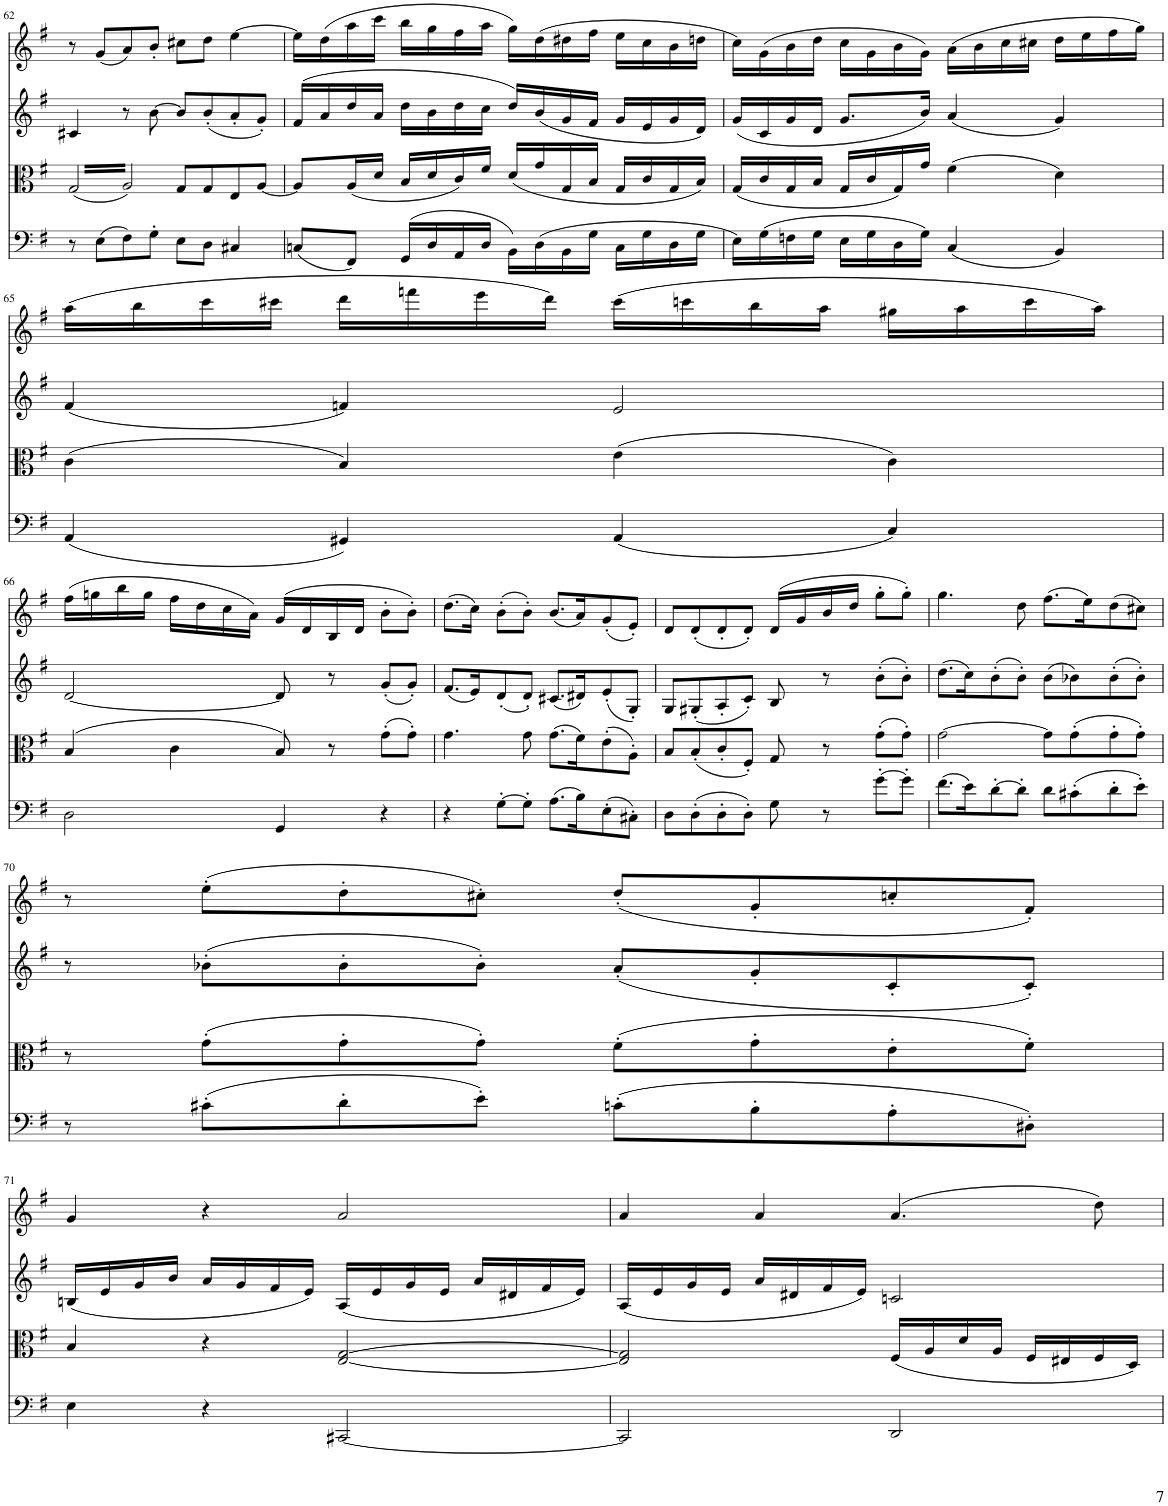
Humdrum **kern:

**kern	**kern	**kern	**kern
*part4	*part3	*part2	*part1
*staff4	*staff3	*staff2	*staff1
*I"Piano	*I"Piano	*I"Piano	*I"Piano
*I'Pno	*I'Pno	*I'Pno	*I'Pno
!!LO:PB:g=z
*clefF4	*clefC3	*clefG2	*clefG2
*k[f#]	*k[f#]	*k[f#]	*k[f#]
*M4/4	*M4/4	*M4/4	*M4/4
*met(c)	*met(c)	*met(c)	*met(c)
=62	=62	=62	=62
*	*tremolo	*	*
8r	(32G/LLL	4c#X/	8r
.	32A/)	.	.
.	32G/	.	.
.	32A/)	.	.
(8E\L	32G/	.	(8g/L
.	32A/)	.	.
.	32G/	.	.
.	32A/)	.	.
8F#\)	32G/	8r	8a/)
.	32A/)	.	.
.	32G/	.	.
.	32A/)	.	.
8G'\J	32G/	[8b\	8b'/J
.	32A/)	.	.
.	32G/	.	.
.	32A/)JJJ	.	.
*	*Xtremolo	*	*
8E\L	8G/L	8b/L]	8cc#X\L
.	.	.	.
.	.	.	.
.	.	.	.
8D\J	8G/	(8b'/	8dd\J
.	.	.	.
.	.	.	.
.	.	.	.
4C#X/	8E/	8a'/	[4ee\
.	[8A/J	8g'/J)	.
=63	=63	=63	=63
(8Cn/L	8A/L]	(16f#/LL	16ee\LL]
.	.	16a/	(16dd\
8FF#/J)	(16A/L	16dd/	16aa\
.	16d/JJ	16a/JJ	16ccc\JJ
(16GG/LL	16B/LL	16dd\LL	16bb\LL
16D/	16d/	16b\	16gg\
16AA/	16c/)	16dd\	16ff#\
16D/JJ	16f#/JJ	16cc\JJ	16aa\JJ
16BB\LL)	(16d/LL	16dd/LL)	16gg\LL)
(16D\	16g/	(16b/	(16dd\
16BB\	16G/	16g/	16dd#X\
16G\JJ	16B/JJ	16f#/JJ	16ff#\JJ
16C\LL	16G/LL	16g/LL	16ee\LL
16G\	16c/	16e/	16cc\
16D\	16G/	16g/	16b\
16G\JJ	16B/JJ)	16d/JJ)	16ddn\JJ
=64	=64	=64	=64
16E\LL)	(16G/LL	(16g/LL	16cc\LL)
(16G\	16c/	16c/	(16g\
16Fn\	16G/	16g/	16b\
16G\JJ	16B/JJ	16d/JJ	16dd\JJ
16E\LL	16G/LL	8.g/L	16cc\LL
16G\	16c/	.	16g\
16D\	16G/)	.	16b\
16G\JJ)	16g/JJ	16b/Jk)	16g\JJ)
(4C/	(4f#\	(4a/	(16a\LL
.	.	.	16b\
.	.	.	16cc\
.	.	.	16cc#X\JJ
4BB/)	4d\)	4g/)	16dd\LL
.	.	.	16ee\
.	.	.	16ff#\
.	.	.	16gg\JJ)
!!LO:LB:g=z
=65	=65	=65	=65
(4AA/	(4c\	(4f#/	(16aa\LL
.	.	.	16bb\
.	.	.	16ccc\
.	.	.	16ccc#X\JJ
4GG#X/)	4B/)	4fn/)	16ddd\LL
.	.	.	16fffn\
.	.	.	16eee\
.	.	.	16ddd\JJ)
(4AA/	(4e\	2e/	(16ccc#\LL
.	.	.	16cccn\
.	.	.	16bb\
.	.	.	16aa\JJ
4C/)	4c\)	.	16gg#X\LL
.	.	.	16aa\
.	.	.	16ccc\
.	.	.	16aa\JJ)
!!LO:LB:g=z
=66	=66	=66	=66
2D\	(4B/	[2d/	(16ff#\LL
.	.	.	16ggn\
.	.	.	16bb\
.	.	.	16gg\JJ
.	4c\	.	16ff#\LL
.	.	.	16dd\
.	.	.	16cc\
.	.	.	16a\JJ)
4GG/	8B/)	8d/]	(16g/LL
.	.	.	16d/
.	8r	8r	16B/
.	.	.	16d/JJ
4r	(8g'\L	(8g'/L	8b'\L
.	8g'\J)	8g'/J)	8b'\J)
=67	=67	=67	=67
4r	4.g\	(8.f#/L	(8.dd\L
.	.	16e/K)	16cc\Jk)
[8G'\L	.	[8d'/	(8b'\L
8G'\J]	8g\	8d'/J]	8b'\J)
(8.A\L	(8.g\L	(8.c#X/L	(8.b/L
16B\K)	16f#\K)	16d#X/K)	16a/K)
(8E'\	(8e'\	(8e'/	(8g'/
8C#X'\J)	8A'\J)	8G'/J)	8e'/J)
=68	=68	=68	=68
8D\L	8B/L	8G/L	8d/L
(8D'\	(8B'/	(8G#X'/	(8d'/
8D'\	8c'/	8A'/	8d'/
8D'\J)	8F#'/J)	8c'/J)	8d'/J)
8G\	8G/	8B/	(16d/LL
.	.	.	16g/
8r	8r	8r	16b/
.	.	.	16dd/JJ
[8g'\L	(8g'\L	(8b'\L	8gg'\L
8g'\J]	8g'\J)	8b'\J)	8gg'\J)
=69	=69	=69	=69
(8.f#\L	[2g\	(8.dd\L	4.gg\
16e\K)	.	16cc\K)	.
[8d'\	.	(8b'\	.
8d'\J]	.	8b'\J)	8dd\
8d\L	8g\L]	(8b\L	(8.ff#\L
(8c#X'\	(8g'\	8b-X\)	.
.	.	.	16ee\K)
8d'\	8g'\	(8b-'\	(8dd\
8e'\J)	8g'\J)	8b-'\J)	8cc#X\J)
!!LO:LB:g=z
=70	=70	=70	=70
8r	8r	8r	8r
(8c#X'\L	(8g'\L	(8b-X'\L	(8ee'\L
8d'\	8g'\	8b-'\	8dd'\
8e'\J)	8g'\J)	8b-'\J)	8cc#X'\J)
(8cn'\L	(8f#'\L	(8a'/L	(8dd'/L
8B'\	8g'\	8g'/	8g'/
8A'\	8e'\	8c'/	8ccn'/
8D#X'\J)	8f#'\J)	8c'/J)	8f#'/J)
!!LO:LB:g=z
=71	=71	=71	=71
4E\	4B/	(16Bn/LL	4g/
.	.	16e/	.
.	.	16g/	.
.	.	16b/JJ	.
4r	4r	16a/LL	4r
.	.	16g/	.
.	.	16f#/	.
.	.	16e/JJ)	.
[2CC#X/	[2E/ [2G/	(16A/LL	2a/
.	.	16e/	.
.	.	16g/	.
.	.	16e/JJ	.
.	.	16a/LL	.
.	.	16d#X/	.
.	.	16f#/	.
.	.	16e/JJ)	.
=72	=72	=72	=72
2CC#/]	2E/] 2G/]	(16A/LL	4a/
.	.	16e/	.
.	.	16g/	.
.	.	16e/JJ	.
.	.	16a/LL	4a/
.	.	16d#X/	.
.	.	16f#/	.
.	.	16e/JJ)	.
2DD/	(16F#/LL	2cn/	(4.a/
.	16A/	.	.
.	16d/	.	.
.	16A/JJ	.	.
.	16F#/LL	.	.
.	16E#X/	.	.
.	16F#/	.	8dd\)
.	16D/JJ)	.	.
=	=	=	=
*-	*-	*-	*-
